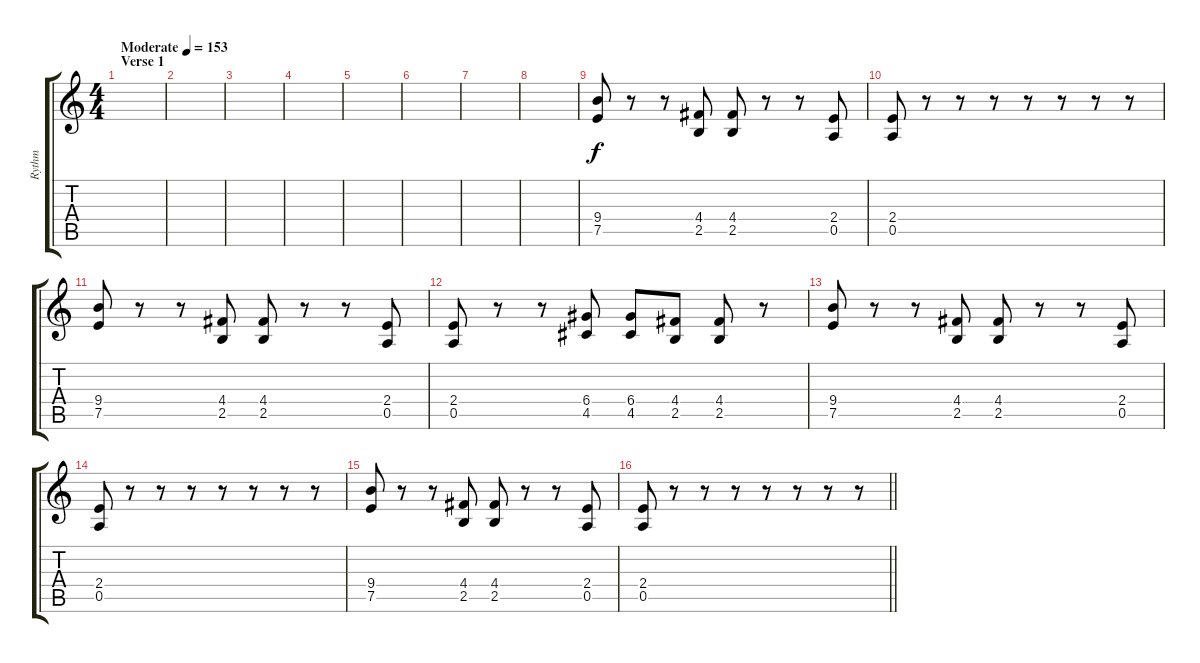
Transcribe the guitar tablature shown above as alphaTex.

\track ("Rythm" "Rythm") {instrument distortionguitar}
\staff {score tabs}
\tuning (E4 B3 G3 D3 A2 E2) {hide}
\ts (4 4)
\section ("" "Verse 1")
\tempo (153 "Moderate")
\clef g2
\ks c
|
|
|
|
|
|
|
|
(9.4 7.5).8 r.8 r.8 (4.4 2.5).8 (4.4 2.5).8 r.8 r.8 (2.4 0.5).8 |
(2.4 0.5).8 r.8 r.8 r.8 r.8 r.8 r.8 r.8 |
(9.4 7.5).8 r.8 r.8 (4.4 2.5).8 (4.4 2.5).8 r.8 r.8 (2.4 0.5).8 |
(2.4 0.5).8 r.8 r.8 (6.4 4.5).8 (6.4 4.5).8 (4.4 2.5).8 (4.4 2.5).8 r.8 |
(9.4 7.5).8 r.8 r.8 (4.4 2.5).8 (4.4 2.5).8 r.8 r.8 (2.4 0.5).8 |
(2.4 0.5).8 r.8 r.8 r.8 r.8 r.8 r.8 r.8 |
(9.4 7.5).8 r.8 r.8 (4.4 2.5).8 (4.4 2.5).8 r.8 r.8 (2.4 0.5).8 |
\barLineRight lightlight
(2.4 0.5).8 r.8 r.8 r.8 r.8 r.8 r.8 r.8
